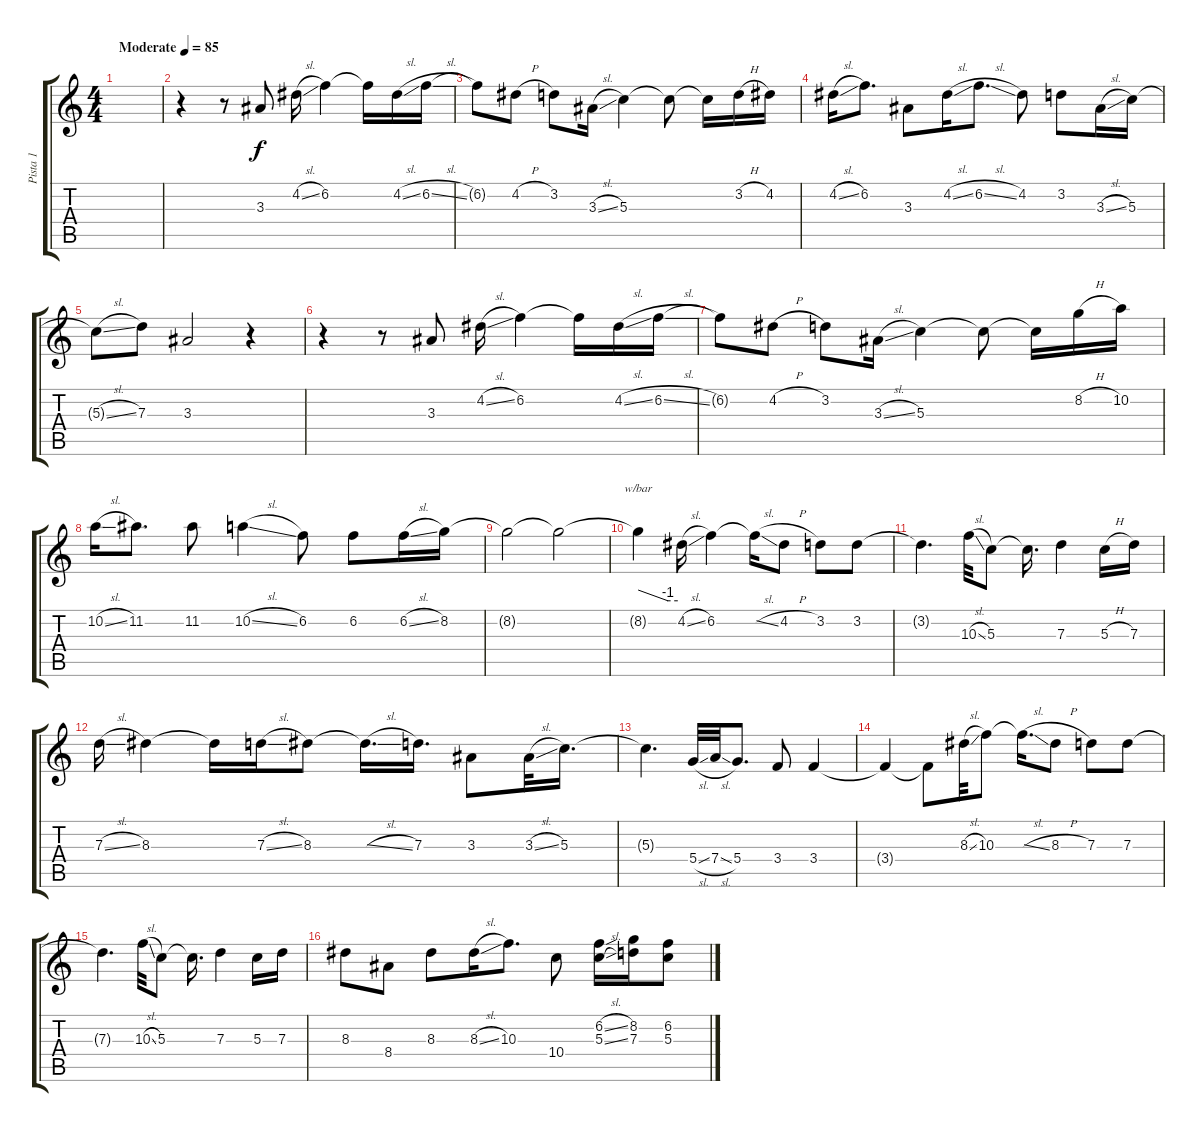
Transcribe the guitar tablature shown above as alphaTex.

\track ("Pista 1" "Pista 1") {instrument overdrivenguitar}
\staff {score tabs}
\tuning (E4 B3 G3 D3 A2 E2) {hide}
\ts (4 4)
\tempo (85 "Moderate")
\clef g2
\ks c
|
r.4 r.8 3.3.8 4.2{sl}.16 6.2.4 6.2{t}.16 4.2{sl}.16 6.2{sl}.16 |
6.2{t}.8 4.2{h}.8 3.2.8 3.3{sl}.16 5.3.4 5.3{t}.8 5.3{t}.16 3.2{h}.16 4.2.16 |
4.2{sl}.16 6.2.8{d} 3.3.8 4.2{sl}.16 6.2{sl}.8{d} 4.2.8 3.2.8 3.3{sl}.16 5.3.16 |
5.3{sl t}.8 7.3.8 3.3.2 r.4 |
r.4 r.8 3.3.8 4.2{sl}.16 6.2.4 6.2{t}.16 4.2{sl}.16 6.2{sl}.16 |
6.2{t}.8 4.2{h}.8 3.2.8 3.3{sl}.16 5.3.4 5.3{t}.8 5.3{t}.16 8.2{h}.16 10.2.16 |
10.2{sl}.16 11.2.8{d} 11.2.8 10.2{sl}.4 6.2.8 6.2.8 6.2{sl}.16 8.2.16 |
8.2{t}.2 8.2{t}.2 |
8.2{t}.4{tbe (custom default 0 0 45 -4 60 -4)} 4.2{sl}.16 6.2.4 6.2{sl t}.16 4.2{h}.8 3.2.8 3.2.8 |
3.2{t}.4{d} 10.3{sl}.32 5.3.8 5.3{t}.16{d} 7.3.4 5.3{h}.16 7.3.16 |
7.3{sl}.16 8.3.4 8.3{t}.16 7.3{sl}.16 8.3.8 8.3{sl t}.16{d} 7.3.16{d} 3.3.8 3.3{sl}.32 5.3.16{d} |
5.3{t}.4{d} 5.4{sl}.32 7.4{sl}.32 5.4.8{d} 3.4.8 3.4.4 |
3.4{t}.4 3.4{t}.8 8.3{sl}.32 10.3.8 10.3{sl t}.16{d} 8.3{h}.8 7.3.8 7.3.8 |
7.3{t}.4{d} 10.3{sl}.32 5.3.8 5.3{t}.16{d} 7.3.4 5.3.16 7.3.16 |
8.3.8 8.4.8 8.3.8 8.3{sl}.16 10.3.8{d} 10.4.8 (6.2{sl} 5.3{sl}).16 (8.2 7.3).16 (6.2 5.3).8
